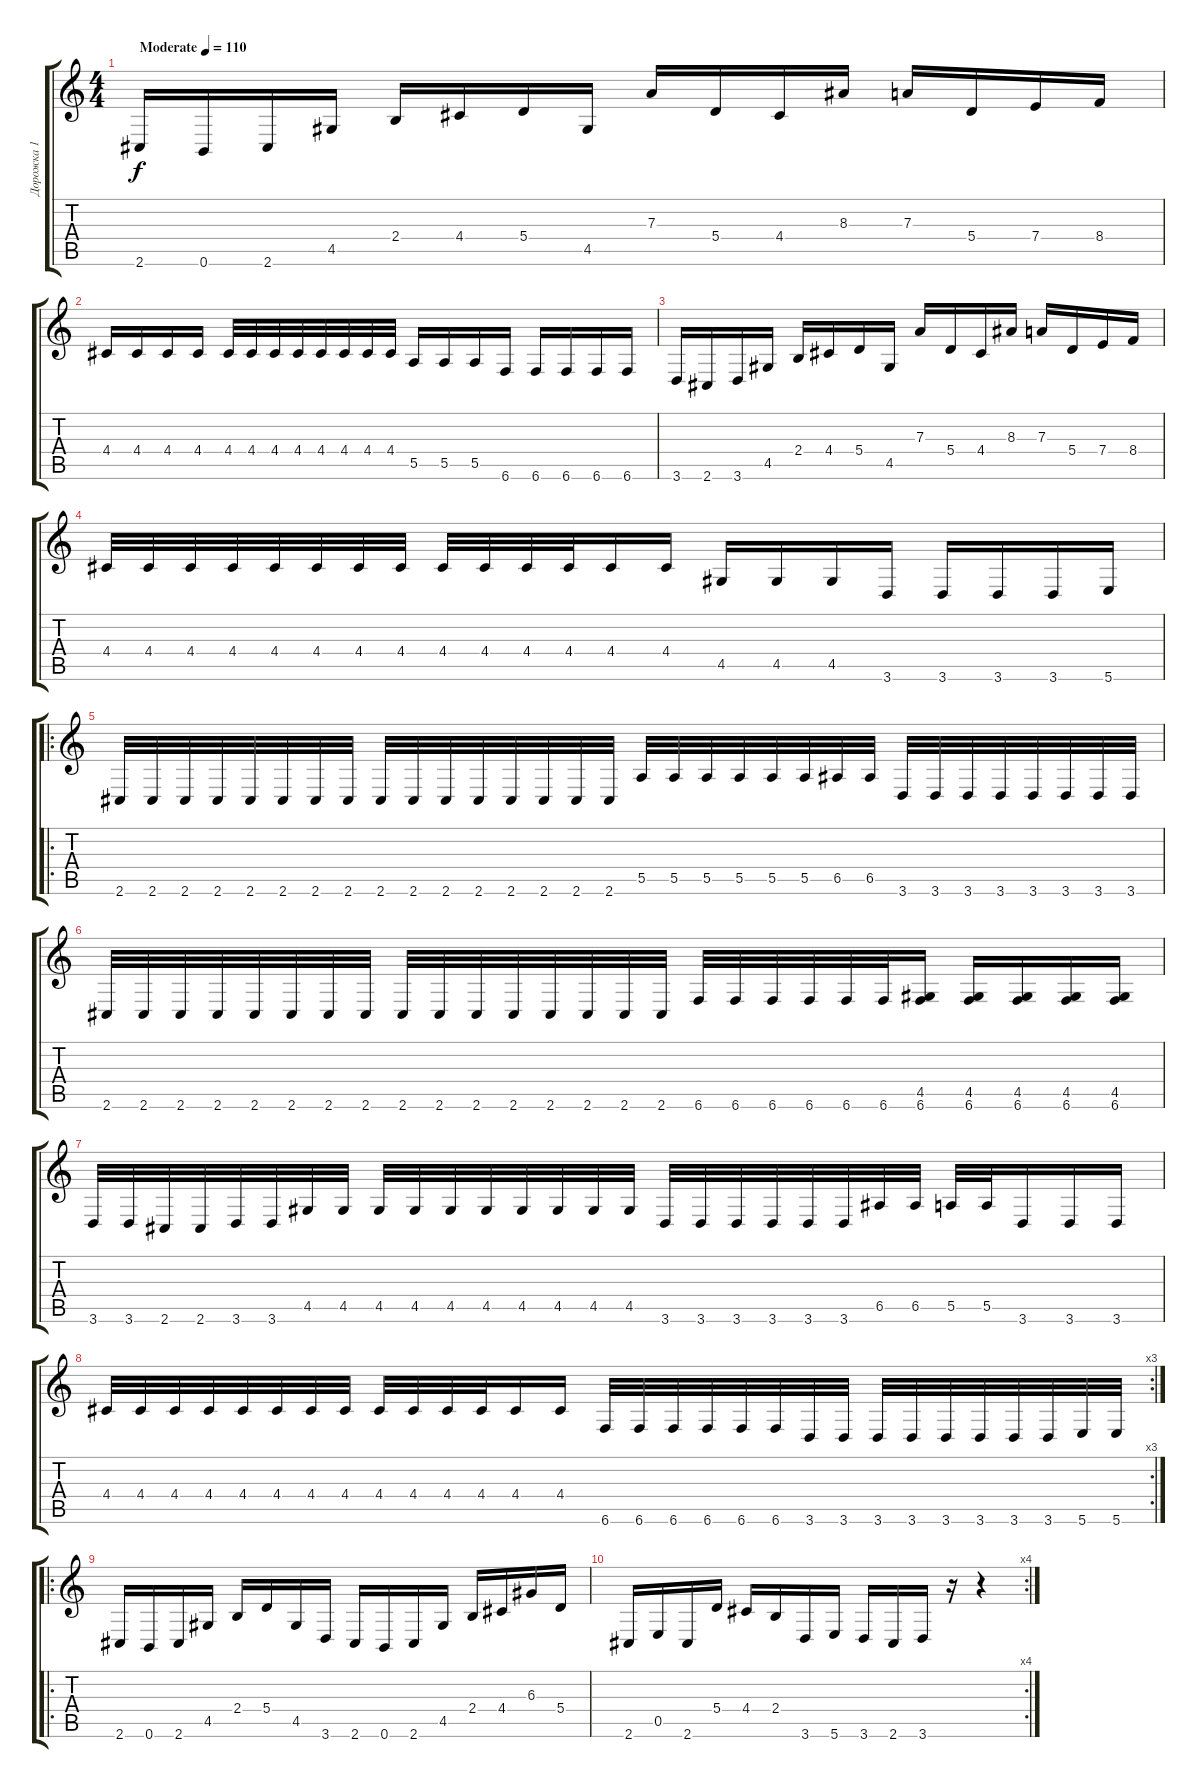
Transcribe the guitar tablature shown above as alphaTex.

\track ("Дорожка 1" "Дорожка 1") {instrument distortionguitar}
\staff {score tabs}
\tuning (B3 Gb3 D3 A2 E2 B1) {hide}
\ts (4 4)
\tempo (110 "Moderate")
\clef g2
\ks c
2.6.16{dy f instrument distortionguitar} 0.6.16 2.6.16 4.5.16 2.4.16 4.4.16 5.4.16 4.5.16 7.3.16 5.4.16 4.4.16 8.3.16 7.3.16 5.4.16 7.4.16 8.4.16 |
4.4.16 4.4.16 4.4.16 4.4.16 4.4.32 4.4.32 4.4.32 4.4.32 4.4.32 4.4.32 4.4.32 4.4.32 5.5.16 5.5.16 5.5.16 6.6.16 6.6.16 6.6.16 6.6.16 6.6.16 |
3.6.16 2.6.16 3.6.16 4.5.16 2.4.16 4.4.16 5.4.16 4.5.16 7.3.16 5.4.16 4.4.16 8.3.16 7.3.16 5.4.16 7.4.16 8.4.16 |
4.4.32 4.4.32 4.4.32 4.4.32 4.4.32 4.4.32 4.4.32 4.4.32 4.4.32 4.4.32 4.4.32 4.4.32 4.4.16 4.4.16 4.5.16 4.5.16 4.5.16 3.6.16 3.6.16 3.6.16 3.6.16 5.6.16 |
\ro
2.6.32 2.6.32 2.6.32 2.6.32 2.6.32 2.6.32 2.6.32 2.6.32 2.6.32 2.6.32 2.6.32 2.6.32 2.6.32 2.6.32 2.6.32 2.6.32 5.5.32 5.5.32 5.5.32 5.5.32 5.5.32 5.5.32 6.5.32 6.5.32 3.6.32 3.6.32 3.6.32 3.6.32 3.6.32 3.6.32 3.6.32 3.6.32 |
2.6.32 2.6.32 2.6.32 2.6.32 2.6.32 2.6.32 2.6.32 2.6.32 2.6.32 2.6.32 2.6.32 2.6.32 2.6.32 2.6.32 2.6.32 2.6.32 6.6.32 6.6.32 6.6.32 6.6.32 6.6.32 6.6.32 (4.5 6.6).16 (4.5 6.6).16 (4.5 6.6).16 (4.5 6.6).16 (4.5 6.6).16 |
3.6.32 3.6.32 2.6.32 2.6.32 3.6.32 3.6.32 4.5.32 4.5.32 4.5.32 4.5.32 4.5.32 4.5.32 4.5.32 4.5.32 4.5.32 4.5.32 3.6.32 3.6.32 3.6.32 3.6.32 3.6.32 3.6.32 6.5.32 6.5.32 5.5.32 5.5.32 3.6.16 3.6.16 3.6.16 |
\rc 3
4.4.32 4.4.32 4.4.32 4.4.32 4.4.32 4.4.32 4.4.32 4.4.32 4.4.32 4.4.32 4.4.32 4.4.32 4.4.16 4.4.16 6.6.32 6.6.32 6.6.32 6.6.32 6.6.32 6.6.32 3.6.32 3.6.32 3.6.32 3.6.32 3.6.32 3.6.32 3.6.32 3.6.32 5.6.32 5.6.32 |
\ro
2.6.16 0.6.16 2.6.16 4.5.16 2.4.16 5.4.16 4.5.16 3.6.16 2.6.16 0.6.16 2.6.16 4.5.16 2.4.16 4.4.16 6.3.16 5.4.16 |
\rc 4
2.6.16 0.5.16 2.6.16 5.4.16 4.4.16 2.4.16 3.6.16 5.6.16 3.6.16 2.6.16 3.6.16 r.16 r.4
